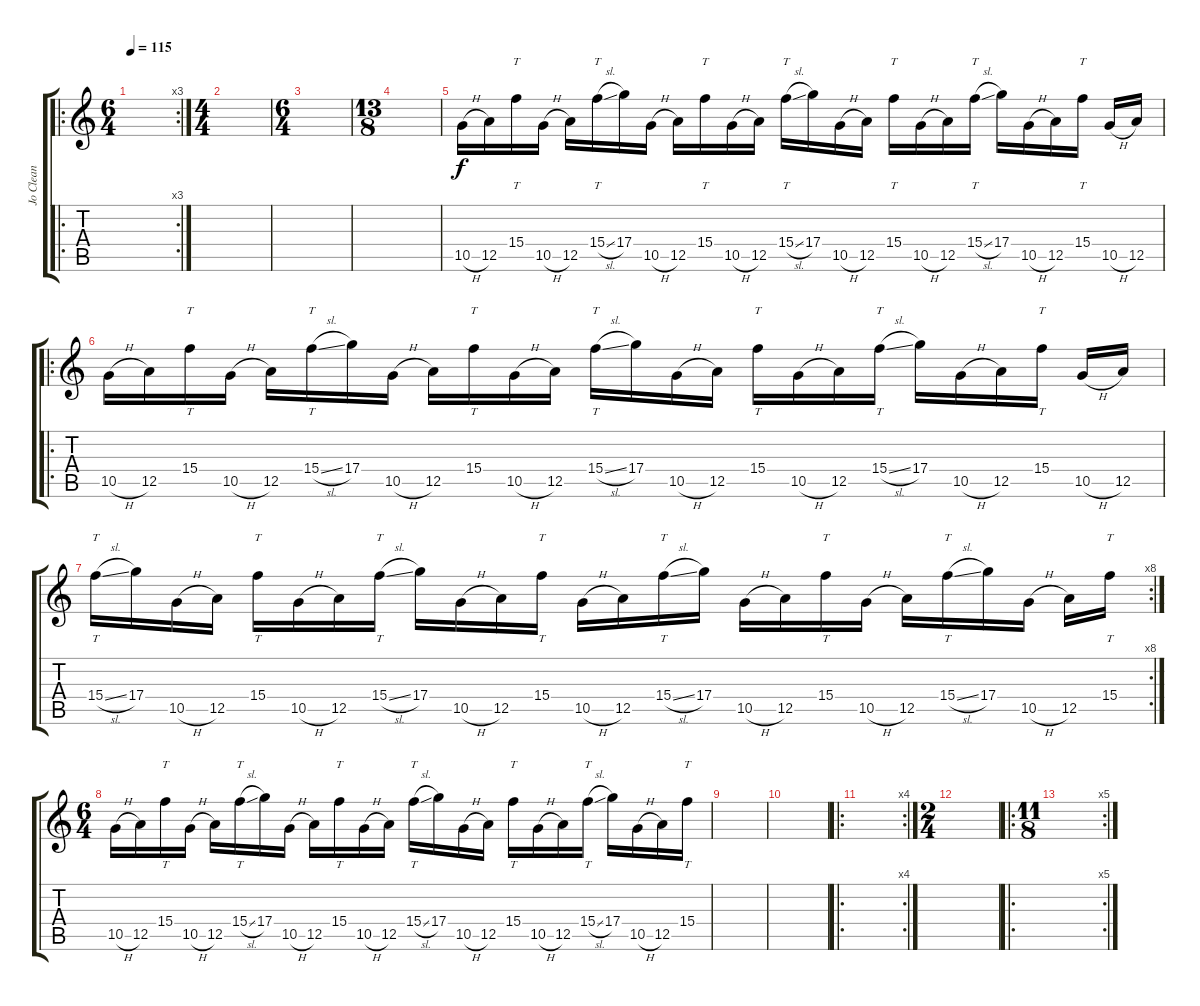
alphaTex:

\track ("Jo Clean" "Jo Clean") {instrument electricguitarclean}
\staff {score tabs}
\tuning (E4 B3 G3 D3 A2 E2) {hide}
\ro
\rc 3
\ts (6 4)
\tempo 115
\clef g2
\ks c
|
\ts (4 4)
|
\ts (6 4)
|
\ts (13 8)
|
10.5{h}.16 12.5.16 15.4.16{tt} 10.5{h}.16 12.5.16 15.4{sl}.16{tt} 17.4.16 10.5{h}.16 12.5.16 15.4.16{tt} 10.5{h}.16 12.5.16 15.4{sl}.16{tt} 17.4.16 10.5{h}.16 12.5.16 15.4.16{tt} 10.5{h}.16 12.5.16 15.4{sl}.16{tt} 17.4.16 10.5{h}.16 12.5.16 15.4.16{tt} 10.5{h}.16 12.5.16 |
\ro
10.5{h}.16 12.5.16 15.4.16{tt} 10.5{h}.16 12.5.16 15.4{sl}.16{tt} 17.4.16 10.5{h}.16 12.5.16 15.4.16{tt} 10.5{h}.16 12.5.16 15.4{sl}.16{tt} 17.4.16 10.5{h}.16 12.5.16 15.4.16{tt} 10.5{h}.16 12.5.16 15.4{sl}.16{tt} 17.4.16 10.5{h}.16 12.5.16 15.4.16{tt} 10.5{h}.16 12.5.16 |
\rc 8
15.4{sl}.16{tt} 17.4.16 10.5{h}.16 12.5.16 15.4.16{tt} 10.5{h}.16 12.5.16 15.4{sl}.16{tt} 17.4.16 10.5{h}.16 12.5.16 15.4.16{tt} 10.5{h}.16 12.5.16 15.4{sl}.16{tt} 17.4.16 10.5{h}.16 12.5.16 15.4.16{tt} 10.5{h}.16 12.5.16 15.4{sl}.16{tt} 17.4.16 10.5{h}.16 12.5.16 15.4.16{tt} |
\ts (6 4)
10.5{h}.16 12.5.16 15.4.16{tt} 10.5{h}.16 12.5.16 15.4{sl}.16{tt} 17.4.16 10.5{h}.16 12.5.16 15.4.16{tt} 10.5{h}.16 12.5.16 15.4{sl}.16{tt} 17.4.16 10.5{h}.16 12.5.16 15.4.16{tt} 10.5{h}.16 12.5.16 15.4{sl}.16{tt} 17.4.16 10.5{h}.16 12.5.16 15.4.16{tt} |
|
|
\ro
\rc 4
|
\ts (2 4)
|
\ro
\rc 5
\ts (11 8)
